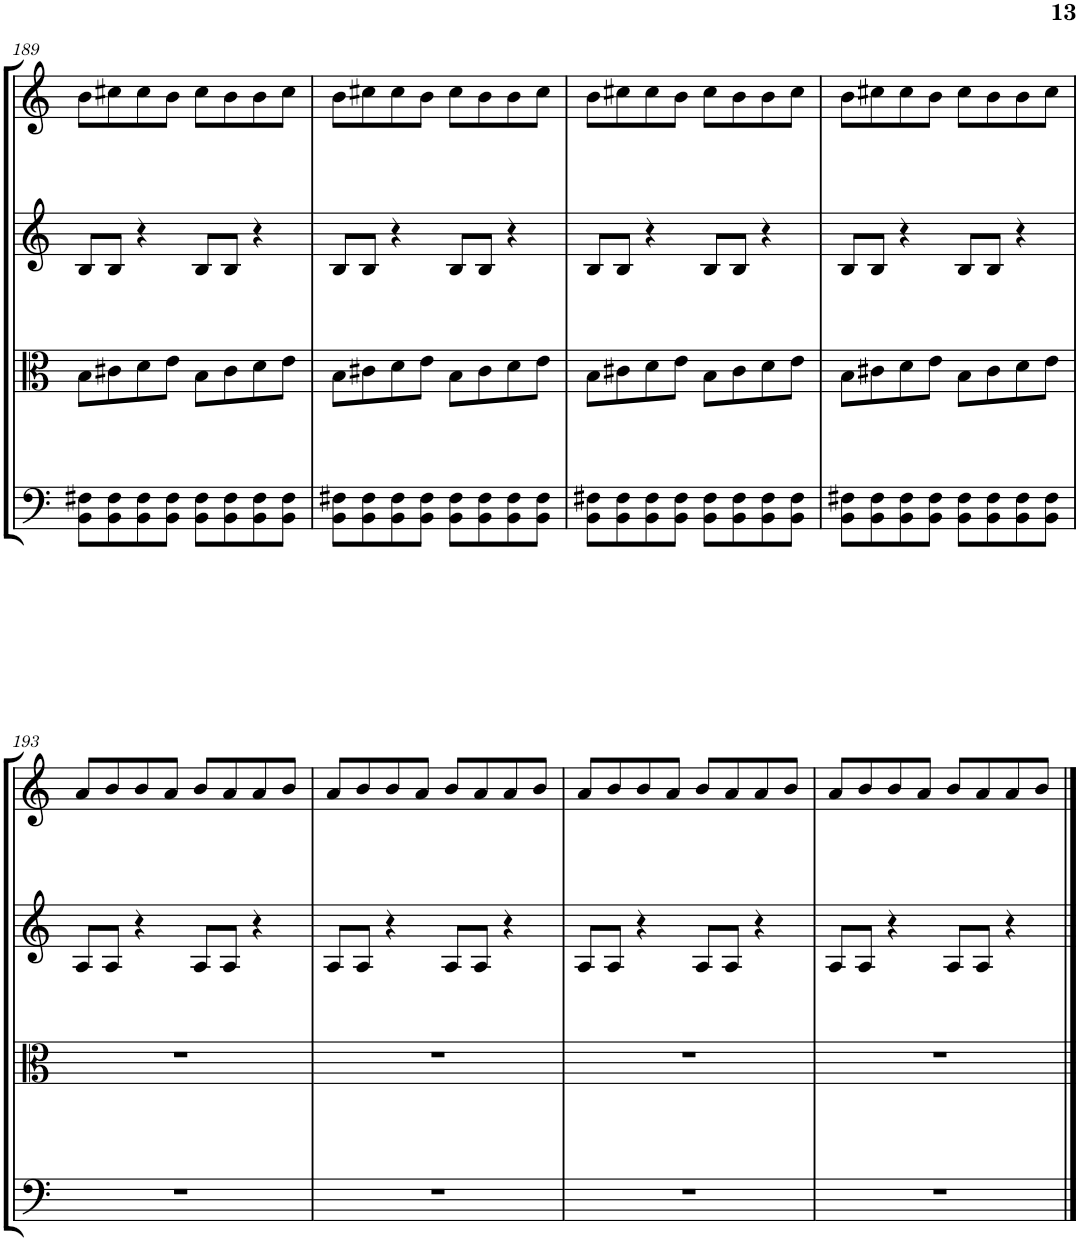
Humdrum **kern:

**kern	**kern	**kern	**kern
*part4	*part3	*part2	*part1
*staff4	*staff3	*staff2	*staff1
*I"Violoncello	*I"Viola	*I"Violin II	*I"Violin I
*I'Vc	*I'Vla	*I'Vln	*I'Vln
!!LO:PB:g=z
*clefF4	*clefC3	*clefG2	*clefG2
*k[]	*k[]	*k[]	*k[]
*M4/4	*M4/4	*M4/4	*M4/4
=189	=189	=189	=189
8BB\ 8F#X\L	8B\L	8B/L	8b\L
8BB\ 8F#\	8c#X\	8B/J	8cc#X\
8BB\ 8F#\	8d\	4r	8cc#\
8BB\ 8F#\J	8e\J	.	8b\J
8BB\ 8F#\L	8B\L	8B/L	8cc#\L
8BB\ 8F#\	8c#\	8B/J	8b\
8BB\ 8F#\	8d\	4r	8b\
8BB\ 8F#\J	8e\J	.	8cc#\J
=190	=190	=190	=190
8BB\ 8F#X\L	8B\L	8B/L	8b\L
8BB\ 8F#\	8c#X\	8B/J	8cc#X\
8BB\ 8F#\	8d\	4r	8cc#\
8BB\ 8F#\J	8e\J	.	8b\J
8BB\ 8F#\L	8B\L	8B/L	8cc#\L
8BB\ 8F#\	8c#\	8B/J	8b\
8BB\ 8F#\	8d\	4r	8b\
8BB\ 8F#\J	8e\J	.	8cc#\J
=191	=191	=191	=191
8BB\ 8F#X\L	8B\L	8B/L	8b\L
8BB\ 8F#\	8c#X\	8B/J	8cc#X\
8BB\ 8F#\	8d\	4r	8cc#\
8BB\ 8F#\J	8e\J	.	8b\J
8BB\ 8F#\L	8B\L	8B/L	8cc#\L
8BB\ 8F#\	8c#\	8B/J	8b\
8BB\ 8F#\	8d\	4r	8b\
8BB\ 8F#\J	8e\J	.	8cc#\J
=192	=192	=192	=192
8BB\ 8F#X\L	8B\L	8B/L	8b\L
8BB\ 8F#\	8c#X\	8B/J	8cc#X\
8BB\ 8F#\	8d\	4r	8cc#\
8BB\ 8F#\J	8e\J	.	8b\J
8BB\ 8F#\L	8B\L	8B/L	8cc#\L
8BB\ 8F#\	8c#\	8B/J	8b\
8BB\ 8F#\	8d\	4r	8b\
8BB\ 8F#\J	8e\J	.	8cc#\J
!!LO:LB:g=z
=193	=193	=193	=193
1r	1r	8A/L	8a/L
.	.	8A/J	8b/
.	.	4r	8b/
.	.	.	8a/J
.	.	8A/L	8b/L
.	.	8A/J	8a/
.	.	4r	8a/
.	.	.	8b/J
=194	=194	=194	=194
1r	1r	8A/L	8a/L
.	.	8A/J	8b/
.	.	4r	8b/
.	.	.	8a/J
.	.	8A/L	8b/L
.	.	8A/J	8a/
.	.	4r	8a/
.	.	.	8b/J
=195	=195	=195	=195
1r	1r	8A/L	8a/L
.	.	8A/J	8b/
.	.	4r	8b/
.	.	.	8a/J
.	.	8A/L	8b/L
.	.	8A/J	8a/
.	.	4r	8a/
.	.	.	8b/J
=196	=196	=196	=196
1r	1r	8A/L	8a/L
.	.	8A/J	8b/
.	.	4r	8b/
.	.	.	8a/J
.	.	8A/L	8b/L
.	.	8A/J	8a/
.	.	4r	8a/
.	.	.	8b/J
==	==	==	==
*-	*-	*-	*-
